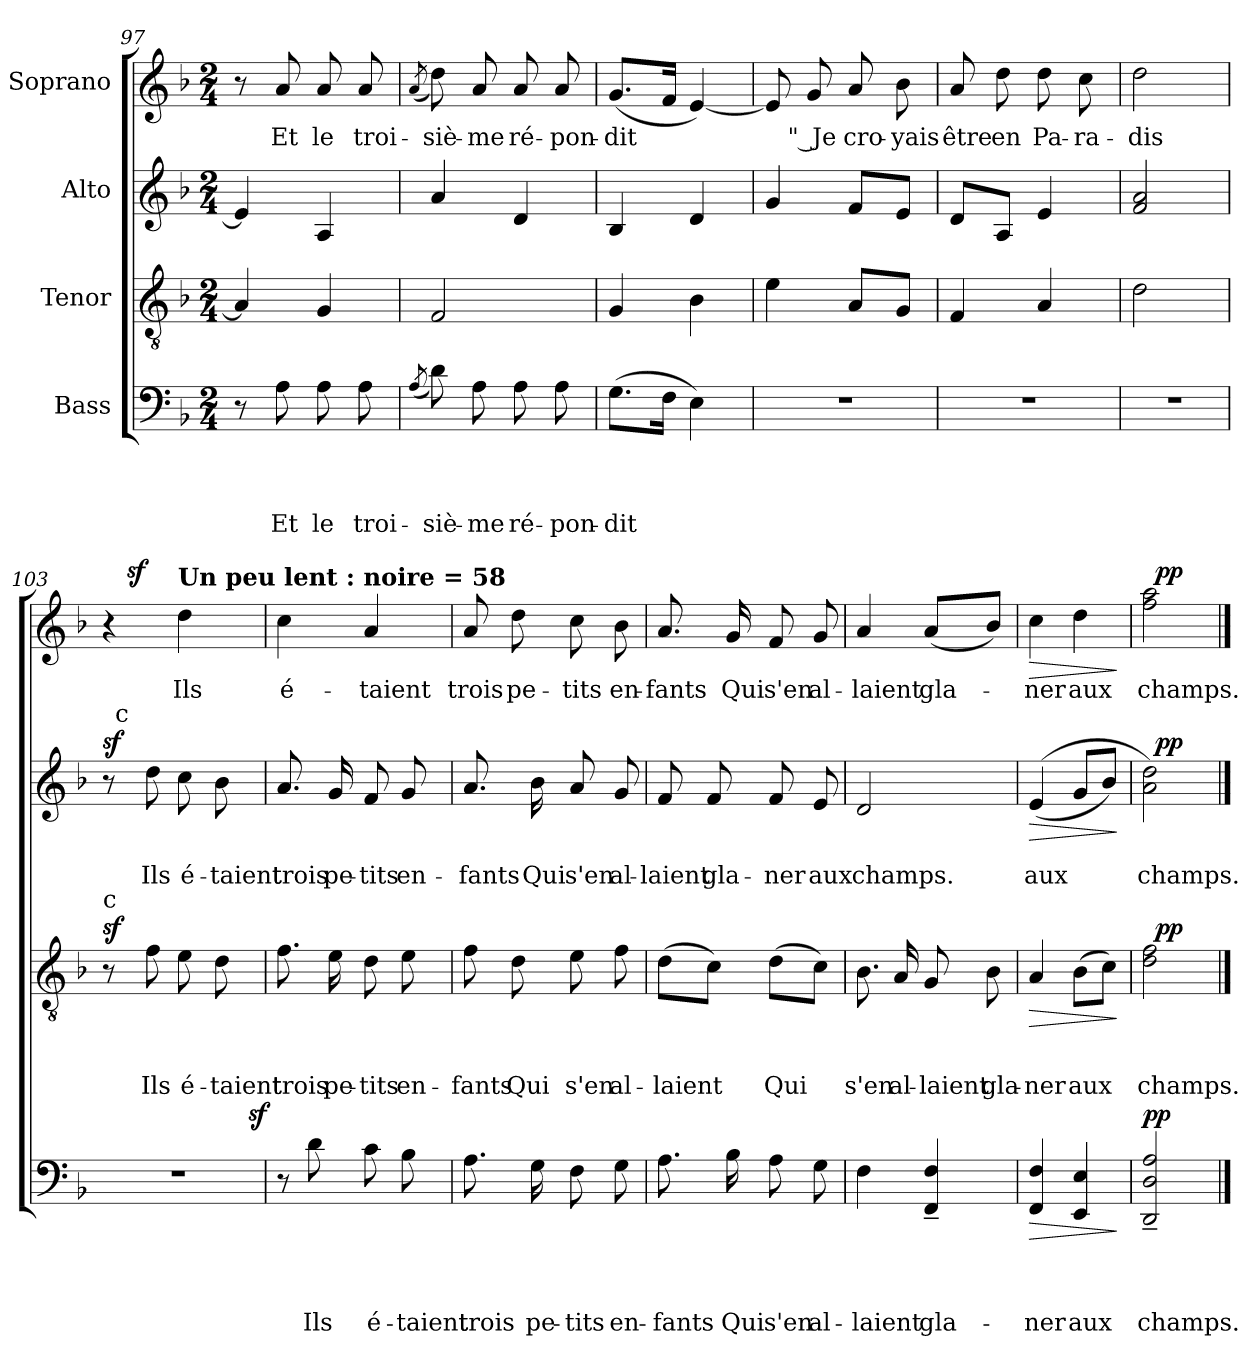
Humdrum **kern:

**kern	**text	**text	**text	**text	**dynam	**kern	**text	**text	**text	**dynam	**kern	**text	**text	**dynam	**kern	**text	**dynam
*part4	*part4	*part4	*part4	*part4	*part4	*part3	*part3	*part3	*part3	*part3	*part2	*part2	*part2	*part2	*part1	*part1	*part1
*staff4	*staff4	*staff4	*staff4	*staff4	*staff4	*staff3	*staff3	*staff3	*staff3	*staff3	*staff2	*staff2	*staff2	*staff2	*staff1	*staff1	*staff1
*I"Bass	*	*	*	*	*	*I"Tenor	*	*	*	*	*I"Alto	*	*	*	*I"Soprano	*	*
!!LO:LB:g=z
*clefF4	*	*	*	*	*	*clefGv2	*	*	*	*	*clefG2	*	*	*	*clefG2	*	*
*k[b-]	*	*	*	*	*	*k[b-]	*	*	*	*	*k[b-]	*	*	*	*k[b-]	*	*
*F:	*	*	*	*	*	*F:	*	*	*	*	*F:	*	*	*	*F:	*	*
*M2/4	*	*	*	*	*	*M2/4	*	*	*	*	*M2/4	*	*	*	*M2/4	*	*
=97	=97	=97	=97	=97	=97	=97	=97	=97	=97	=97	=97	=97	=97	=97	=97	=97	=97
8r	.	.	.	.	.	4A/]	.	.	.	.	4e/]	.	.	.	8r	.	.
!	!	!	!	!LO:LY:b	!	!	!	!	!	!	!	!	!	!	!	!LO:LY:b	!
8A\	.	.	.	Et	.	.	.	.	.	.	.	.	.	.	8a/	Et	.
!	!	!	!	!LO:LY:b	!	!	!	!	!	!	!	!	!	!	!	!LO:LY:b	!
8A\	.	.	.	le	.	4G/	.	.	.	.	4A/	.	.	.	8a/	le	.
!	!	!	!	!LO:LY:b	!	!	!	!	!	!	!	!	!	!	!	!LO:LY:b	!
8A\	.	.	.	troi-	.	.	.	.	.	.	.	.	.	.	8a/	troi-	.
=98	=98	=98	=98	=98	=98	=98	=98	=98	=98	=98	=98	=98	=98	=98	=98	=98	=98
(<8qA/	.	.	.	.	.	.	.	.	.	.	.	.	.	.	(<8qa/	.	.
!	!	!	!	!LO:LY:b	!	!	!	!	!	!	!	!	!	!	!	!LO:LY:b	!
8d\)	.	.	.	-siè-	.	2F/	.	.	.	.	4a/	.	.	.	8dd\)	-siè-	.
!	!	!	!	!LO:LY:b	!	!	!	!	!	!	!	!	!	!	!	!LO:LY:b	!
8A\	.	.	.	-me	.	.	.	.	.	.	.	.	.	.	8a/	-me	.
!	!	!	!	!LO:LY:b	!	!	!	!	!	!	!	!	!	!	!	!LO:LY:b	!
8A\	.	.	.	ré-	.	.	.	.	.	.	4d/	.	.	.	8a/	ré-	.
!	!	!	!	!LO:LY:b	!	!	!	!	!	!	!	!	!	!	!	!LO:LY:b	!
8A\	.	.	.	-pon-	.	.	.	.	.	.	.	.	.	.	8a/	-pon-	.
=99	=99	=99	=99	=99	=99	=99	=99	=99	=99	=99	=99	=99	=99	=99	=99	=99	=99
!	!	!	!	!LO:LY:b	!	!	!	!	!	!	!	!	!	!	!	!LO:LY:b	!
(>8.G\L	.	.	.	-dit	.	4G/	.	.	.	.	4B-/	.	.	.	(<8.g/L	-dit	.
16F\Jk	.	.	.	.	.	.	.	.	.	.	.	.	.	.	16f/Jk	.	.
4E\)	.	.	.	.	.	4B-\	.	.	.	.	4d/	.	.	.	[<4e/)	.	.
=100	=100	=100	=100	=100	=100	=100	=100	=100	=100	=100	=100	=100	=100	=100	=100	=100	=100
!LO:N:vis=1	!	!	!	!	!	!	!	!	!	!	!	!	!	!	!	!	!
2r	.	.	.	.	.	4e\	.	.	.	.	4g/	.	.	.	8e/]	.	.
!	!	!	!	!	!	!	!	!	!	!	!	!	!	!	!	!LO:LY:b:rj	!
.	.	.	.	.	.	.	.	.	.	.	.	.	.	.	8g/	" Je	.
!	!	!	!	!	!	!	!	!	!	!	!	!	!	!	!	!LO:LY:b	!
.	.	.	.	.	.	8A/L	.	.	.	.	8f/L	.	.	.	8a/	cro-	.
!	!	!	!	!	!	!	!	!	!	!	!	!	!	!	!	!LO:LY:b	!
.	.	.	.	.	.	8G/J	.	.	.	.	8e/J	.	.	.	8b-\	-yais	.
=101	=101	=101	=101	=101	=101	=101	=101	=101	=101	=101	=101	=101	=101	=101	=101	=101	=101
!LO:N:vis=1	!	!	!	!	!	!	!	!	!	!	!	!	!	!	!	!LO:LY:b	!
2r	.	.	.	.	.	4F/	.	.	.	.	8d/L	.	.	.	8a/	être	.
!	!	!	!	!	!	!	!	!	!	!	!	!	!	!	!	!LO:LY:b	!
.	.	.	.	.	.	.	.	.	.	.	8A/J	.	.	.	8dd\	en	.
!	!	!	!	!	!	!	!	!	!	!	!	!	!	!	!	!LO:LY:b	!
.	.	.	.	.	.	4A/	.	.	.	.	4e/	.	.	.	8dd\	Pa-	.
!	!	!	!	!	!	!	!	!	!	!	!	!	!	!	!	!LO:LY:b	!
.	.	.	.	.	.	.	.	.	.	.	.	.	.	.	8cc\	-ra-	.
=102	=102	=102	=102	=102	=102	=102	=102	=102	=102	=102	=102	=102	=102	=102	=102	=102	=102
!LO:N:vis=1	!	!	!	!	!	!	!	!	!	!	!	!	!	!	!	!LO:LY:b	!
2r	.	.	.	.	.	2d\	.	.	.	.	2f/ 2a/	.	.	.	2dd\	-dis	.
!!LO:PB:g=z
=103	=103	=103	=103	=103	=103	=103	=103	=103	=103	=103	=103	=103	=103	=103	=103	=103	=103
!	!	!	!	!	!	!LO:TX:a:t=c	!	!	!	!	!	!	!	!	!	!	!
!LO:N:vis=1	!	!	!	!	!	!	!	!	!	!LO:DY:a	!	!	!	!LO:DY:a	!	!	!
*^	*	*	*	*	*	*	*	*	*	*	*^	*	*	*	*^	*	*
2r	4...ryy	.	.	.	.	.	8r	.	.	.	sf	8r	32ryy	.	.	sf	4r	16ryy	.	.
!	!	!	!	!	!	!	!	!	!	!	!	!	!LO:TX:a:t=c	!	!	!	!	!	!	!
.	.	.	.	.	.	.	.	.	.	.	.	.	4...ryy	.	.	.	.	.	.	.
!	!	!	!	!	!	!	!	!	!	!	!	!	!	!	!	!	!	!	!	!LO:DY:a
.	.	.	.	.	.	.	.	.	.	.	.	.	.	.	.	.	.	4..ryy	.	sf
!	!	!	!	!	!	!	!	!	!	!LO:LY:b	!	!	!	!	!LO:LY:b	!	!	!	!	!
.	.	.	.	.	.	.	8f\	.	.	Ils	.	8dd\	.	.	Ils	.	.	.	.	.
!	!	!	!	!	!	!	!	!	!	!	!	!	!	!	!	!	!LO:TX:a:B:t=Un peu lent &colon; noire = 58	!	!	!
!	!	!	!	!	!	!	!	!	!	!LO:LY:b	!	!	!	!	!LO:LY:b	!	!	!	!LO:LY:b	!
.	.	.	.	.	.	.	8e\	.	.	é-	.	8cc\	.	.	é-	.	4dd\	.	Ils	.
!	!	!	!	!	!	!	!	!	!	!LO:LY:b	!	!	!	!	!LO:LY:b	!	!	!	!	!
.	.	.	.	.	.	.	8d\	.	.	-taient	.	8b-\	.	.	-taient	.	.	.	.	.
!	!	!	!	!	!	!LO:DY:a	!	!	!	!	!	!	!	!	!	!	!	!	!	!
.	32ryy	.	.	.	.	sf	.	.	.	.	.	.	.	.	.	.	.	.	.	.
=104	=104	=104	=104	=104	=104	=104	=104	=104	=104	=104	=104	=104	=104	=104	=104	=104	=104	=104	=104	=104
!LO:TX:a:t=c	!	!	!	!	!	!	!	!	!	!	!	!	!	!	!	!	!	!	!	!
!	!	!	!	!	!	!	!	!	!	!LO:LY:b	!	!	!	!	!LO:LY:b	!	!	!	!LO:LY:b	!
*	*	*	*	*	*	*	*	*	*	*	*	*v	*v	*	*	*	*	*	*	*
*v	*v	*	*	*	*	*	*	*	*	*	*	*	*	*	*	*v	*v	*	*
8r	.	.	.	.	.	8.f\	.	.	trois	.	8.a/	.	trois	.	4cc\	é-	.
!	!	!	!	!LO:LY:b	!	!	!	!	!	!	!	!	!	!	!	!	!
8d\	.	.	.	Ils	.	.	.	.	.	.	.	.	.	.	.	.	.
!	!	!	!	!	!	!	!	!	!LO:LY:b	!	!	!	!LO:LY:b	!	!	!	!
.	.	.	.	.	.	16e\	.	.	pe-	.	16g/	.	pe-	.	.	.	.
!	!	!	!	!LO:LY:b	!	!	!	!	!LO:LY:b:rj	!	!	!	!LO:LY:b:rj	!	!	!LO:LY:b	!
8c\	.	.	.	é-	.	8d\	.	.	-tits	.	8f/	.	-tits	.	4a/	-taient	.
!	!	!	!	!LO:LY:b	!	!	!	!	!LO:LY:b	!	!	!	!LO:LY:b	!	!	!	!
8B-\	.	.	.	-taient	.	8e\	.	.	en-	.	8g/	.	en-	.	.	.	.
=105	=105	=105	=105	=105	=105	=105	=105	=105	=105	=105	=105	=105	=105	=105	=105	=105	=105
!	!	!	!	!LO:LY:b	!	!	!	!	!LO:LY:b	!	!	!	!LO:LY:b	!	!	!LO:LY:b	!
8.A\	.	.	.	trois	.	8f\	.	.	-fants	.	8.a/	.	-fants	.	8a/	trois	.
!	!	!	!	!	!	!	!	!	!LO:LY:b	!	!	!	!	!	!	!LO:LY:b	!
.	.	.	.	.	.	8d\	.	.	Qui	.	.	.	.	.	8dd\	pe-	.
!	!	!	!	!LO:LY:b	!	!	!	!	!	!	!	!	!LO:LY:b	!	!	!	!
16G\	.	.	.	pe-	.	.	.	.	.	.	16b-\	.	Qui	.	.	.	.
!	!	!	!	!LO:LY:b	!	!	!	!	!LO:LY:b	!	!	!	!LO:LY:b	!	!	!LO:LY:b	!
8F\	.	.	.	-tits	.	8e\	.	.	s'en	.	8a/	.	s'en	.	8cc\	-tits	.
!	!	!	!	!LO:LY:b	!	!	!	!	!LO:LY:b	!	!	!	!LO:LY:b	!	!	!LO:LY:b	!
8G\	.	.	.	en-	.	8f\	.	.	al-	.	8g/	.	al-	.	8b-\	en-	.
=106	=106	=106	=106	=106	=106	=106	=106	=106	=106	=106	=106	=106	=106	=106	=106	=106	=106
!	!	!	!	!LO:LY:b	!	!	!	!	!LO:LY:b	!	!	!	!LO:LY:b	!	!	!LO:LY:b	!
8.A\	.	.	.	-fants	.	(>8d\L	.	.	-laient	.	8f/	.	-laient	.	8.a/	-fants	.
!	!	!	!	!	!	!	!	!	!	!	!	!	!LO:LY:b	!	!	!	!
.	.	.	.	.	.	8c\J)	.	.	.	.	8f/	.	gla-	.	.	.	.
!	!	!	!	!LO:LY:b	!	!	!	!	!	!	!	!	!	!	!	!LO:LY:b	!
16B-\	.	.	.	Qui	.	.	.	.	.	.	.	.	.	.	16g/	Qui	.
!	!	!	!	!LO:LY:b	!	!	!	!	!LO:LY:b	!	!	!	!LO:LY:b	!	!	!LO:LY:b	!
8A\	.	.	.	s'en	.	(>8d\L	.	.	Qui	.	8f/	.	-ner	.	8f/	s'en	.
!	!	!	!	!LO:LY:b	!	!	!	!	!	!	!	!	!LO:LY:b	!	!	!LO:LY:b	!
8G\	.	.	.	al-	.	8c\J)	.	.	.	.	8e/	.	aux	.	8g/	al-	.
=107	=107	=107	=107	=107	=107	=107	=107	=107	=107	=107	=107	=107	=107	=107	=107	=107	=107
!	!	!	!	!LO:LY:b	!	!	!	!	!LO:LY:b	!	!	!	!LO:LY:b	!	!	!LO:LY:b	!
4F\	.	.	.	-laient	.	8.B-\	.	.	s'en	.	2d/	.	champs.	.	4a/	-laient	.
!	!	!	!	!	!	!	!	!	!LO:LY:b	!	!	!	!	!	!	!	!
.	.	.	.	.	.	16A/	.	.	al-	.	.	.	.	.	.	.	.
!	!	!	!	!LO:LY:b	!	!	!	!	!LO:LY:b	!	!	!	!	!	!	!LO:LY:b	!
4FF/~< 4F/~<	.	.	.	gla-	.	8G/	.	.	-laient	.	.	.	.	.	(<8a/L	gla-	.
!	!	!	!	!	!	!	!	!	!LO:LY:b	!	!	!	!	!	!	!	!
.	.	.	.	.	.	8B-\	.	.	gla-	.	.	.	.	.	8b-/J)	.	.
=108	=108	=108	=108	=108	=108	=108	=108	=108	=108	=108	=108	=108	=108	=108	=108	=108	=108
!	!	!	!	!LO:LY:b	!LO:HP:b	!	!	!	!LO:LY:b	!LO:HP:b	!	!	!LO:LY:b	!LO:HP:b	!	!LO:LY:b	!LO:HP:b
4FF/ 4F/	.	.	.	-ner	>	4A/	.	.	-ner	>	(<(4e/	.	aux	>	4cc\	-ner	>
!	!	!	!	!LO:LY:b	!	!	!	!	!LO:LY:b	!	!	!	!	!	!	!LO:LY:b	!
4EE/ 4E/	.	.	.	aux	.	(>8B-\L	.	.	aux	.	8g/L	.	.	.	4dd\	aux	.
.	.	.	.	.	.	8c\J)	.	.	.	.	8b-/J)	.	.	.	.	.	.
.	.	.	.	.	]	.	.	.	.	]	.	.	.	]	.	.	]
=109	=109	=109	=109	=109	=109	=109	=109	=109	=109	=109	=109	=109	=109	=109	=109	=109	=109
!	!	!	!	!LO:LY:b	!LO:DY:a	!	!	!	!LO:LY:b	!	!	!	!LO:LY:b	!	!	!LO:LY:b	!
*	*	*	*	*	*	*^	*	*	*	*	*^	*	*	*	*^	*	*
2DD/~< 2D/~< 2A/~<	.	.	.	champs.	pp	2d\ 2f\	32ryy	.	.	champs.	.	2a\ 2dd\)	32ryy	.	champs.	.	2ff\ 2aa\	32ryy	champs.	.
!	!	!	!	!	!	!	!	!	!	!	!LO:DY:a	!	!	!	!	!LO:DY:a	!	!	!	!LO:DY:a
.	.	.	.	.	.	.	4...ryy	.	.	.	pp	.	4...ryy	.	.	pp	.	4...ryy	.	pp
*	*	*	*	*	*	*v	*v	*	*	*	*	*	*	*	*	*	*v	*v	*	*
*	*	*	*	*	*	*	*	*	*	*	*v	*v	*	*	*	*	*	*
==	==	==	==	==	==	==	==	==	==	==	==	==	==	==	==	==	==
*-	*-	*-	*-	*-	*-	*-	*-	*-	*-	*-	*-	*-	*-	*-	*-	*-	*-
